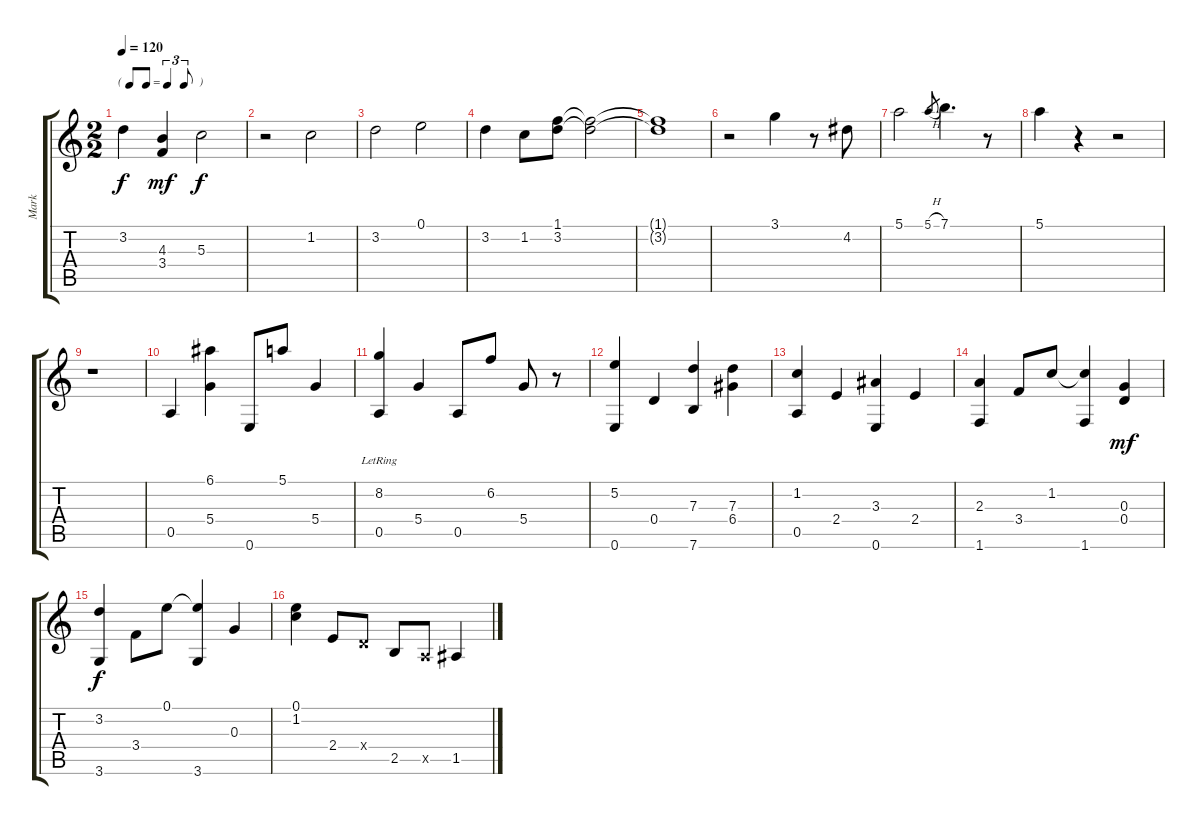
\track ("Mark" "Mark") {instrument acousticguitarsteel}
\staff {score tabs}
\tuning (E4 B3 G3 D3 A2 E2) {hide}
\ts (2 2)
\tf triplet8th
\tempo 120
\clef g2
\ks c
3.2{t}.4{dy f} (4.3 3.4).4{dy mf} 5.3.2{dy f} |
r.2 1.2.2 |
3.2.2 0.1.2 |
3.2.4 1.2.8 (1.1 3.2).8 (1.1{t} 3.2{t}).2 |
(1.1{t} 3.2{t}).1 |
r.2 3.1.4 r.8 4.2.8 |
5.1.2 5.1{h}.8{gr} 7.1.4{d} r.8 |
5.1.4 r.4 r.2 |
r.1 |
0.5.4 (6.1 5.4).4 0.6.8 5.1.8 5.4.4 |
(8.2{lr} 0.5).4 5.4.4 0.5.8 6.2.8 5.4.8 r.8 |
(5.2 0.6).4 0.4.4 (7.3 7.6).4 (7.3 6.4).4 |
(1.2 0.5).4 2.4.4 (3.3 0.6).4 2.4.4 |
(2.3 1.6).4 3.4.8 1.2.8 (1.2{t} 1.6).4 (0.3 0.4).4{dy mf} |
(3.2 3.6).4{dy f} 3.4.8 0.1.8 (0.1{t} 3.6).4 0.3.4 |
(0.1 1.2).4 2.4.8 0.4{x}.8 2.5.8 0.5{x}.8 1.5.4
